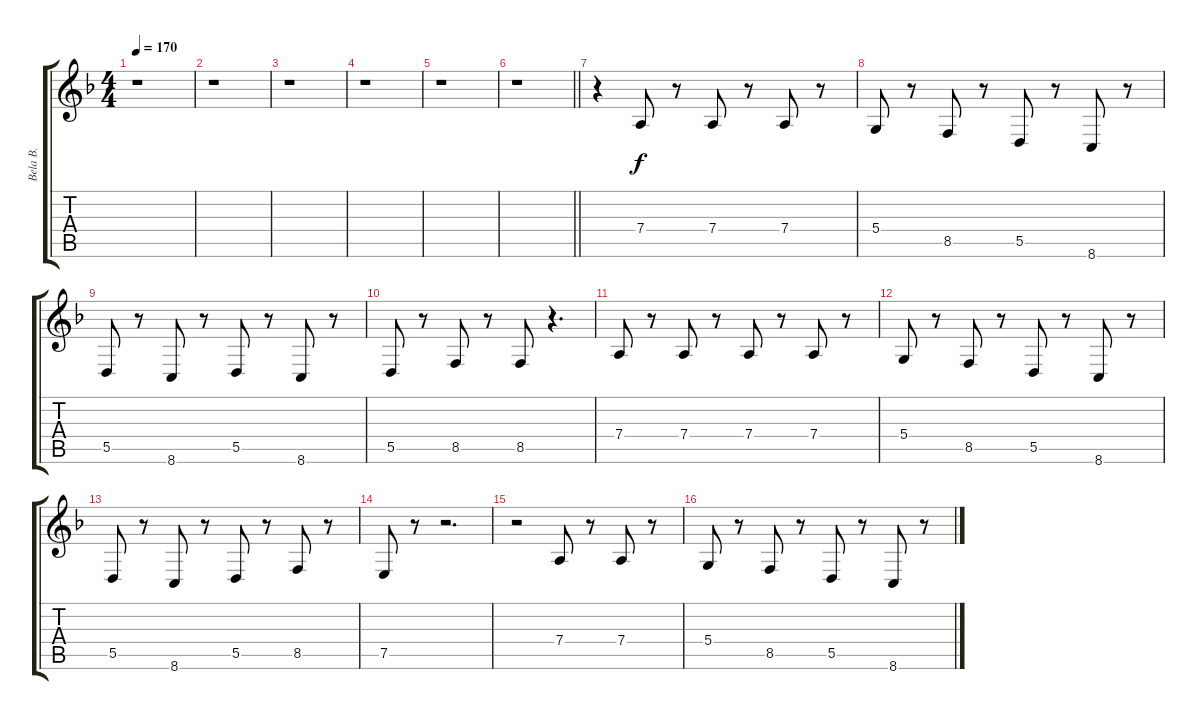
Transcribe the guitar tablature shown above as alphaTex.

\track ("Bela B." "Bela B.") {instrument oboe}
\staff {score tabs}
\tuning (E4 B3 G3 D3 A2 E2) {hide}
\ts (4 4)
\tempo 170
\clef g2
\ks f
r.1{dy f} |
r.1 |
r.1 |
r.1 |
r.1 |
\barLineRight lightlight
r.1 |
r.4 7.4.8 r.8 7.4.8 r.8 7.4.8 r.8 |
5.4.8 r.8 8.5.8 r.8 5.5.8 r.8 8.6.8 r.8 |
5.5.8 r.8 8.6.8 r.8 5.5.8 r.8 8.6.8 r.8 |
5.5.8 r.8 8.5.8 r.8 8.5.8 r.4{d} |
7.4.8 r.8 7.4.8 r.8 7.4.8 r.8 7.4.8 r.8 |
5.4.8 r.8 8.5.8 r.8 5.5.8 r.8 8.6.8 r.8 |
5.5.8 r.8 8.6.8 r.8 5.5.8 r.8 8.5.8 r.8 |
7.5.8 r.8 r.2{d} |
r.2 7.4.8 r.8 7.4.8 r.8 |
5.4.8 r.8 8.5.8 r.8 5.5.8 r.8 8.6.8 r.8
